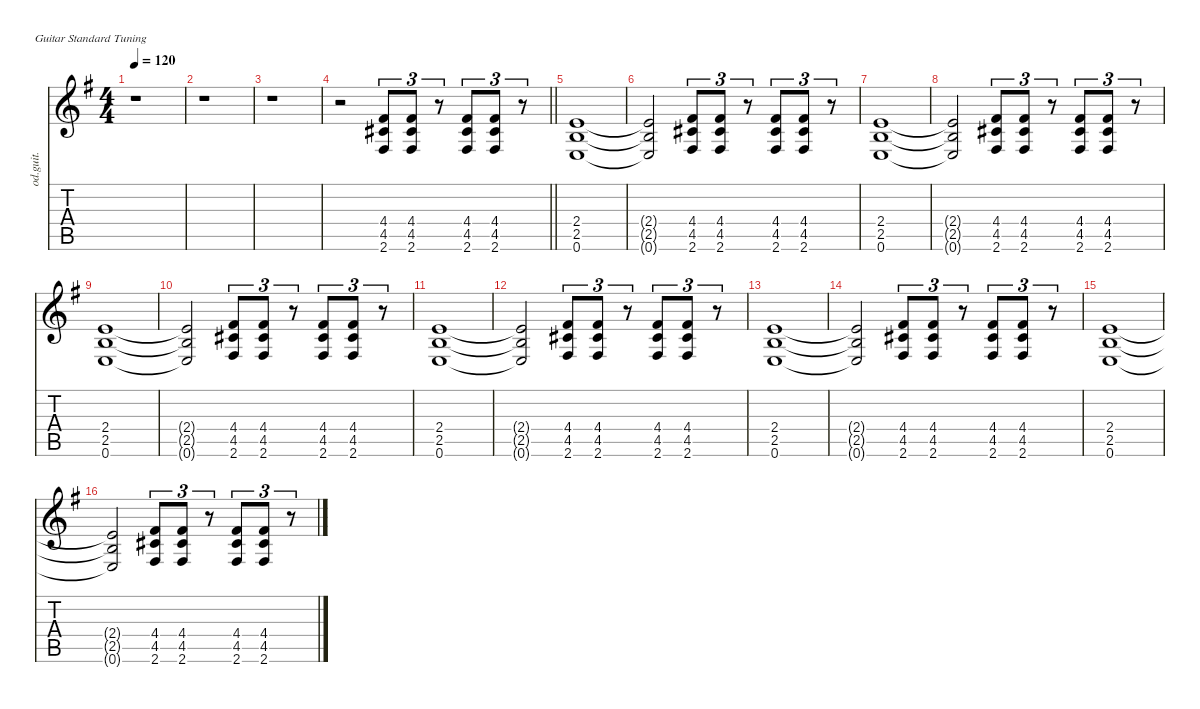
\defaultSystemsLayout 4
\hideDynamics
\bracketExtendMode nobrackets
\otherSystemsTrackNameOrientation horizontal
\track ("Guitarra 3" "od.guit.") {defaultSystemsLayout 16 instrument overdrivenguitar}
\staff {score tabs}
\tuning (E4 B3 G3 D3 A2 E2)
\ts (4 4)
\beaming (8 2 2 2 2)
\tempo 120
\clef g2
\ks g
r.1{dy f instrument overdrivenguitar beam Down} |
r.1{beam Down} |
r.1{beam Down} |
\barLineRight lightlight
r.2{beam Down} (4.4{acc #} 4.5{acc #} 2.6{acc #}).8{tu (3 2) beam Up} (4.4{acc #} 4.5{acc #} 2.6{acc #}).8{tu (3 2) beam Up} r.8{tu (3 2) beam Up} (4.4{acc #} 4.5{acc #} 2.6{acc #}).8{tu (3 2) beam Up} (4.4{acc #} 4.5{acc #} 2.6{acc #}).8{tu (3 2) beam Up} r.8{tu (3 2) beam Up} |
(2.4{acc forcenatural} 2.5{acc forcenatural} 0.6{acc forcenatural}).1{beam Up} |
(2.4{t acc forcenatural} 2.5{t acc forcenatural} 0.6{t acc forcenatural}).2{beam Up} (4.4{acc #} 4.5{acc #} 2.6{acc #}).8{tu (3 2) beam Up} (4.4{acc #} 4.5{acc #} 2.6{acc #}).8{tu (3 2) beam Up} r.8{tu (3 2) beam Up} (4.4{acc #} 4.5{acc #} 2.6{acc #}).8{tu (3 2) beam Up} (4.4{acc #} 4.5{acc #} 2.6{acc #}).8{tu (3 2) beam Up} r.8{tu (3 2) beam Up} |
(2.4{acc forcenatural} 2.5{acc forcenatural} 0.6{acc forcenatural}).1{beam Up} |
(2.4{t acc forcenatural} 2.5{t acc forcenatural} 0.6{t acc forcenatural}).2{beam Up} (4.4{acc #} 4.5{acc #} 2.6{acc #}).8{tu (3 2) beam Up} (4.4{acc #} 4.5{acc #} 2.6{acc #}).8{tu (3 2) beam Up} r.8{tu (3 2) beam Up} (4.4{acc #} 4.5{acc #} 2.6{acc #}).8{tu (3 2) beam Up} (4.4{acc #} 4.5{acc #} 2.6{acc #}).8{tu (3 2) beam Up} r.8{tu (3 2) beam Up} |
(2.4{acc forcenatural} 2.5{acc forcenatural} 0.6{acc forcenatural}).1{beam Up} |
(2.4{t acc forcenatural} 2.5{t acc forcenatural} 0.6{t acc forcenatural}).2{beam Up} (4.4{acc #} 4.5{acc #} 2.6{acc #}).8{tu (3 2) beam Up} (4.4{acc #} 4.5{acc #} 2.6{acc #}).8{tu (3 2) beam Up} r.8{tu (3 2) beam Up} (4.4{acc #} 4.5{acc #} 2.6{acc #}).8{tu (3 2) beam Up} (4.4{acc #} 4.5{acc #} 2.6{acc #}).8{tu (3 2) beam Up} r.8{tu (3 2) beam Up} |
(2.4{acc forcenatural} 2.5{acc forcenatural} 0.6{acc forcenatural}).1{beam Up} |
(2.4{t acc forcenatural} 2.5{t acc forcenatural} 0.6{t acc forcenatural}).2{beam Up} (4.4{acc #} 4.5{acc #} 2.6{acc #}).8{tu (3 2) beam Up} (4.4{acc #} 4.5{acc #} 2.6{acc #}).8{tu (3 2) beam Up} r.8{tu (3 2) beam Up} (4.4{acc #} 4.5{acc #} 2.6{acc #}).8{tu (3 2) beam Up} (4.4{acc #} 4.5{acc #} 2.6{acc #}).8{tu (3 2) beam Up} r.8{tu (3 2) beam Up} |
(2.4{acc forcenatural} 2.5{acc forcenatural} 0.6{acc forcenatural}).1{beam Up} |
(2.4{t acc forcenatural} 2.5{t acc forcenatural} 0.6{t acc forcenatural}).2{beam Up} (4.4{acc #} 4.5{acc #} 2.6{acc #}).8{tu (3 2) beam Up} (4.4{acc #} 4.5{acc #} 2.6{acc #}).8{tu (3 2) beam Up} r.8{tu (3 2) beam Up} (4.4{acc #} 4.5{acc #} 2.6{acc #}).8{tu (3 2) beam Up} (4.4{acc #} 4.5{acc #} 2.6{acc #}).8{tu (3 2) beam Up} r.8{tu (3 2) beam Up} |
(2.4{acc forcenatural} 2.5{acc forcenatural} 0.6{acc forcenatural}).1{beam Up} |
(2.4{t acc forcenatural} 2.5{t acc forcenatural} 0.6{t acc forcenatural}).2{beam Up} (4.4{acc #} 4.5{acc #} 2.6{acc #}).8{tu (3 2) beam Up} (4.4{acc #} 4.5{acc #} 2.6{acc #}).8{tu (3 2) beam Up} r.8{tu (3 2) beam Up} (4.4{acc #} 4.5{acc #} 2.6{acc #}).8{tu (3 2) beam Up} (4.4{acc #} 4.5{acc #} 2.6{acc #}).8{tu (3 2) beam Up} r.8{tu (3 2) beam Up}
